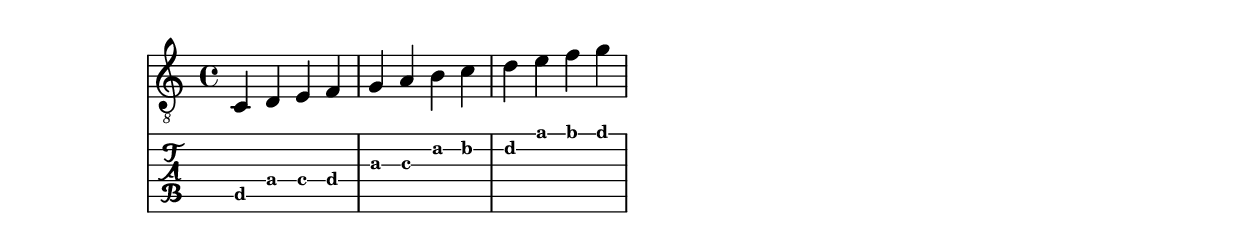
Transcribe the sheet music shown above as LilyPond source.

% Do not edit this file; it is automatically
% generated from Documentation/snippets/new
% This file is in the public domain.
%% Note: this file works from version 2.13.36
\version "2.13.39"

\header {
%% Translation of GIT committish: 5160eccb26cee0bfd802d844233e4a8d795a1e94
  texidoces = "
La tablatura se puede formatear utilizando letras en lugar de números.

"

  doctitlees = "Formateado de tablaturas con letras"

  lsrtags = "staff-notation, fretted-strings"

  texidoc = "
Tablature can be formatted using letters instead of numbers.

"
  doctitle = "Letter tablature formatting"
} % begin verbatim


music = \relative c {
  c4 d e f
  g4 a b c
  d4 e f g
}

<<
  \new Staff {
    \clef "G_8"
    \music
  }
  \new TabStaff \with {
    tablatureFormat = #fret-letter-tablature-format
  }
  {
    \music
  }
>>
